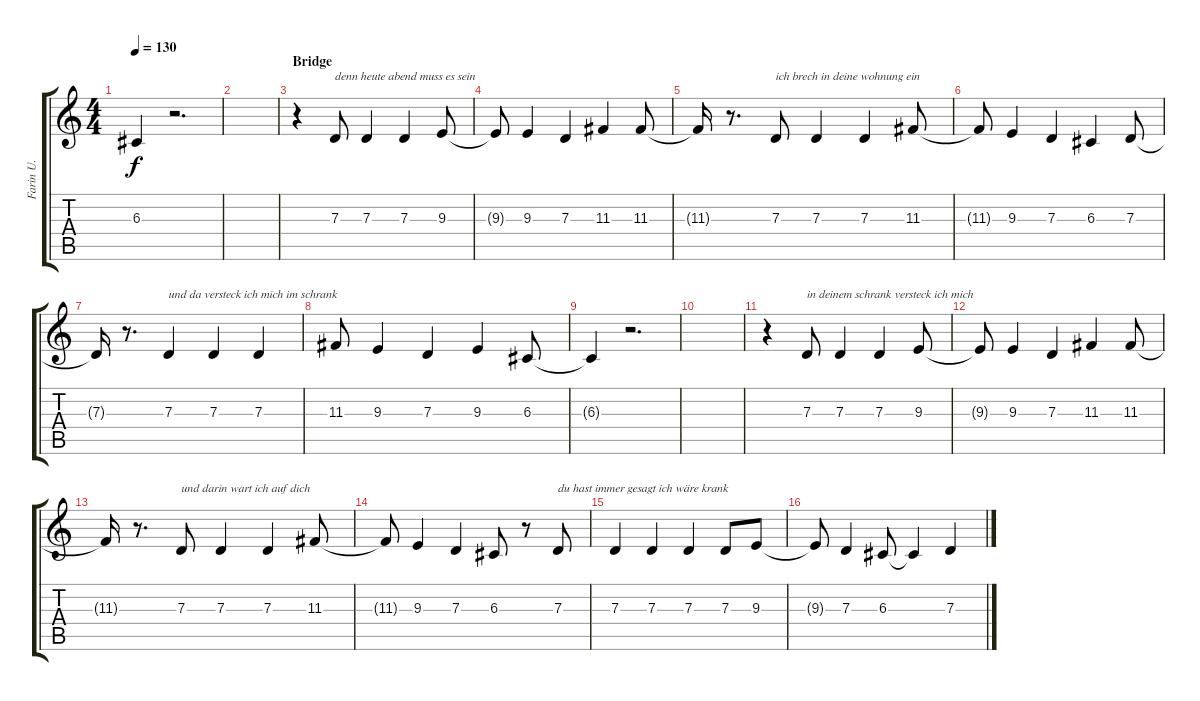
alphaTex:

\track ("Farin U." "Farin U.") {instrument flute}
\staff {score tabs}
\tuning (E4 B3 G3 D3 A2 E2) {hide}
\ts (4 4)
\tempo 130
\clef g2
\ks c
6.3{t}.4{dy f} r.2{d} |
|
\section ("" "Bridge")
r.4 7.3.8{txt "denn heute abend muss es sein"} 7.3.4 7.3.4 9.3.8 |
9.3{t}.8 9.3.4 7.3.4 11.3.4 11.3.8 |
11.3{t}.16 r.8{d} 7.3.8{txt "ich brech in deine wohnung ein"} 7.3.4 7.3.4 11.3.8 |
11.3{t}.8 9.3.4 7.3.4 6.3.4 7.3.8 |
7.3{t}.16 r.8{d} 7.3.4{txt "und da versteck ich mich im schrank"} 7.3.4 7.3.4 |
11.3.8 9.3.4 7.3.4 9.3.4 6.3.8 |
6.3{t}.4 r.2{d} |
|
r.4 7.3.8{txt "in deinem schrank versteck ich mich"} 7.3.4 7.3.4 9.3.8 |
9.3{t}.8 9.3.4 7.3.4 11.3.4 11.3.8 |
11.3{t}.16 r.8{d} 7.3.8{txt "und darin wart ich auf dich"} 7.3.4 7.3.4 11.3.8 |
11.3{t}.8 9.3.4 7.3.4 6.3.8 r.8 7.3.8{txt "du hast immer gesagt ich wäre krank"} |
7.3.4 7.3.4 7.3.4 7.3.8 9.3.8 |
9.3{t}.8 7.3.4 6.3.8 6.3{t}.4 7.3.4
